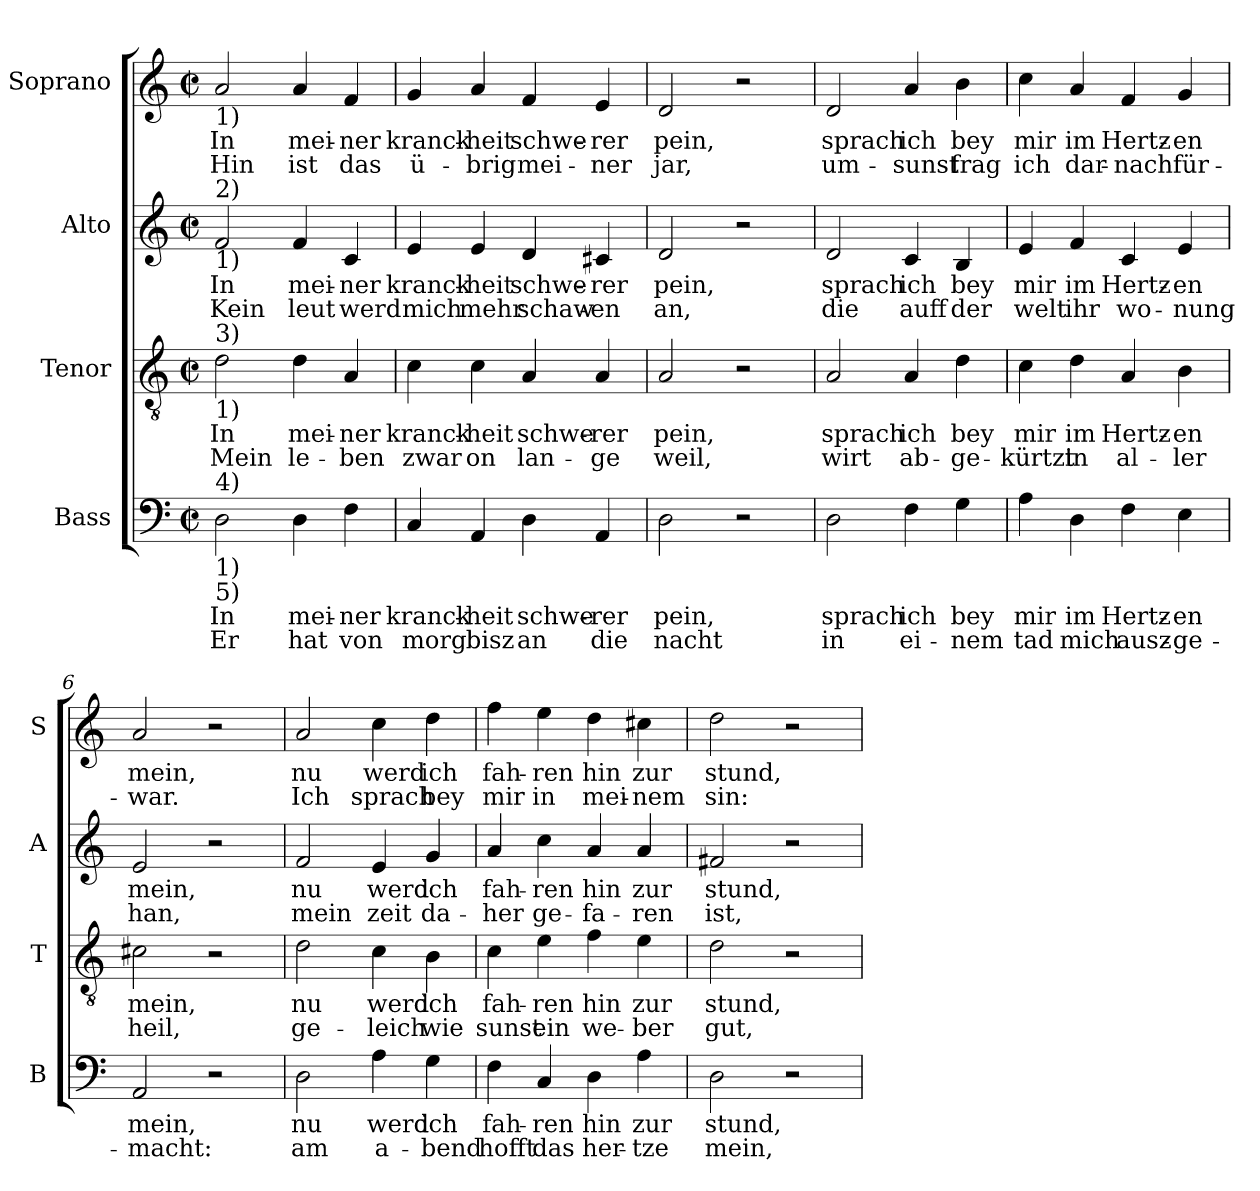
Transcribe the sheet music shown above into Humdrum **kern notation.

**kern	**text	**text	**kern	**text	**text	**kern	**text	**text	**kern	**text	**text
*part4	*part4	*part4	*part3	*part3	*part3	*part2	*part2	*part2	*part1	*part1	*part1
*staff4	*staff4	*staff4	*staff3	*staff3	*staff3	*staff2	*staff2	*staff2	*staff1	*staff1	*staff1
*I"Bass	*	*	*I"Tenor	*	*	*I"Alto	*	*	*I"Soprano	*	*
*I'B	*	*	*I'T	*	*	*I'A	*	*	*I'S	*	*
*clefF4	*	*	*clefGv2	*	*	*clefG2	*	*	*clefG2	*	*
*k[]	*	*	*k[]	*	*	*k[]	*	*	*k[]	*	*
*C:	*	*	*C:	*	*	*C:	*	*	*C:	*	*
*M2/2	*	*	*M2/2	*	*	*M2/2	*	*	*M2/2	*	*
*met(c|)	*	*	*met(c|)	*	*	*met(c|)	*	*	*met(c|)	*	*
=1	=1	=1	=1	=1	=1	=1	=1	=1	=1	=1	=1
!	!	!	!	!	!	!	!	!	!LO:TX:b:t=1)	!	!
!	!	!	!	!	!	!LO:TX:a:t=2)	!	!	!	!	!
!	!	!	!	!	!	!LO:TX:b:t=1)	!	!	!	!	!
!	!	!	!LO:TX:b:t=1)	!	!	!	!	!	!	!	!
!	!	!	!LO:TX:a:t=3)	!	!	!	!	!	!	!	!
!LO:TX:b:t=1)	!	!	!	!	!	!	!	!	!	!	!
!LO:TX:a:t=4)	!	!	!	!	!	!	!	!	!	!	!
!LO:TX:b:t=5)	!	!	!	!	!	!	!	!	!	!	!
!	!LO:LY:b	!LO:LY:b	!	!LO:LY:b	!LO:LY:b	!	!LO:LY:b	!LO:LY:b	!	!LO:LY:b	!LO:LY:b
2D\	In	Er	2d\	In	Mein	2f/	In	Kein	2a/	In	Hin
!	!LO:LY:b	!LO:LY:b	!	!LO:LY:b	!LO:LY:b	!	!LO:LY:b	!LO:LY:b	!	!LO:LY:b	!LO:LY:b
4D\	mei-	hat	4d\	mei-	le-	4f/	mei-	leut	4a/	mei-	ist
!	!LO:LY:b	!LO:LY:b	!	!LO:LY:b	!LO:LY:b	!	!LO:LY:b	!LO:LY:b	!	!LO:LY:b	!LO:LY:b
4F\	-ner	von	4A/	-ner	-ben	4c/	-ner	werd	4f/	-ner	das
=2	=2	=2	=2	=2	=2	=2	=2	=2	=2	=2	=2
!	!LO:LY:b	!LO:LY:b	!	!LO:LY:b	!LO:LY:b	!	!LO:LY:b	!LO:LY:b	!	!LO:LY:b	!LO:LY:b
4C/	kranck-	morg'	4c\	kranck-	zwar	4e/	kranck-	mich	4g/	kranck-	ü-
!	!LO:LY:b	!LO:LY:b	!	!LO:LY:b	!LO:LY:b	!	!LO:LY:b	!LO:LY:b	!	!LO:LY:b	!LO:LY:b
4AA/	-heit	bisz	4c\	-heit	on	4e/	-heit	mehr	4a/	-heit	-brig
!	!LO:LY:b	!LO:LY:b	!	!LO:LY:b	!LO:LY:b	!	!LO:LY:b	!LO:LY:b	!	!LO:LY:b	!LO:LY:b
4D\	schwe-	an	4A/	schwe-	lan-	4d/	schwe-	schaw-	4f/	schwe-	mei-
!	!LO:LY:b	!LO:LY:b	!	!LO:LY:b	!LO:LY:b	!	!LO:LY:b	!LO:LY:b	!	!LO:LY:b	!LO:LY:b
4AA/	-rer	die	4A/	-rer	-ge	4c#X/	-rer	-en	4e/	-rer	-ner
=3	=3	=3	=3	=3	=3	=3	=3	=3	=3	=3	=3
!	!LO:LY:b	!LO:LY:b	!	!LO:LY:b	!LO:LY:b	!	!LO:LY:b	!LO:LY:b	!	!LO:LY:b	!LO:LY:b
2D\	pein,	nacht	2A/	pein,	weil,	2d/	pein,	an,	2d/	pein,	jar,
2r	.	.	2r	.	.	2r	.	.	2r	.	.
=4	=4	=4	=4	=4	=4	=4	=4	=4	=4	=4	=4
!	!LO:LY:b	!LO:LY:b	!	!LO:LY:b	!LO:LY:b	!	!LO:LY:b	!LO:LY:b	!	!LO:LY:b	!LO:LY:b
2D\	sprach	in	2A/	sprach	wirt	2d/	sprach	die	2d/	sprach	um-
!	!LO:LY:b	!LO:LY:b	!	!LO:LY:b	!LO:LY:b	!	!LO:LY:b	!LO:LY:b	!	!LO:LY:b	!LO:LY:b
4F\	ich	ei-	4A/	ich	ab-	4c/	ich	auff	4a/	ich	-sunst
!	!LO:LY:b	!LO:LY:b	!	!LO:LY:b	!LO:LY:b	!	!LO:LY:b	!LO:LY:b	!	!LO:LY:b	!LO:LY:b
4G\	bey	-nem	4d\	bey	-ge-	4B/	bey	der	4b\	bey	frag
!!LO:LB:g=z
=5	=5	=5	=5	=5	=5	=5	=5	=5	=5	=5	=5
!	!LO:LY:b	!LO:LY:b	!	!LO:LY:b	!LO:LY:b	!	!LO:LY:b	!LO:LY:b	!	!LO:LY:b	!LO:LY:b
4A\	mir	tad	4c\	mir	-kürtzt	4e/	mir	welt	4cc\	mir	ich
!	!LO:LY:b	!LO:LY:b	!	!LO:LY:b	!LO:LY:b	!	!LO:LY:b	!LO:LY:b	!	!LO:LY:b	!LO:LY:b
4D\	im	mich	4d\	im	in	4f/	im	ihr	4a/	im	dar-
!	!LO:LY:b	!LO:LY:b	!	!LO:LY:b	!LO:LY:b	!	!LO:LY:b	!LO:LY:b	!	!LO:LY:b	!LO:LY:b
4F\	Hertz-	ausz-	4A/	Hertz-	al-	4c/	Hertz-	wo-	4f/	Hertz-	-nach
!	!LO:LY:b	!LO:LY:b	!	!LO:LY:b	!LO:LY:b	!	!LO:LY:b	!LO:LY:b	!	!LO:LY:b	!LO:LY:b
4E\	-en	-ge-	4B\	-en	-ler	4e/	-en	-nung	4g/	-en	für-
=6	=6	=6	=6	=6	=6	=6	=6	=6	=6	=6	=6
!	!LO:LY:b	!LO:LY:b	!	!LO:LY:b	!LO:LY:b	!	!LO:LY:b	!LO:LY:b	!	!LO:LY:b	!LO:LY:b
2AA/	mein,	-macht:	2c#X\	mein,	heil,	2e/	mein,	han,	2a/	mein,	-war.
2r	.	.	2r	.	.	2r	.	.	2r	.	.
=7	=7	=7	=7	=7	=7	=7	=7	=7	=7	=7	=7
!	!LO:LY:b	!LO:LY:b	!	!LO:LY:b	!LO:LY:b	!	!LO:LY:b	!LO:LY:b	!	!LO:LY:b	!LO:LY:b
2D\	nu	am	2d\	nu	ge-	2f/	nu	mein	2a/	nu	Ich
!	!LO:LY:b	!LO:LY:b	!	!LO:LY:b	!LO:LY:b	!	!LO:LY:b	!LO:LY:b	!	!LO:LY:b	!LO:LY:b
4A\	werd	a-	4c\	werd	-leich	4e/	werd	zeit	4cc\	werd	sprach
!	!LO:LY:b	!LO:LY:b	!	!LO:LY:b	!LO:LY:b	!	!LO:LY:b	!LO:LY:b	!	!LO:LY:b	!LO:LY:b
4G\	ich	-bend	4B\	ich	wie	4g/	ich	da-	4dd\	ich	bey
=8	=8	=8	=8	=8	=8	=8	=8	=8	=8	=8	=8
!	!LO:LY:b	!LO:LY:b	!	!LO:LY:b	!LO:LY:b	!	!LO:LY:b	!LO:LY:b	!	!LO:LY:b	!LO:LY:b
4F\	fah-	hofft	4c\	fah-	sunst	4a/	fah-	-her	4ff\	fah-	mir
!	!LO:LY:b	!LO:LY:b	!	!LO:LY:b	!LO:LY:b	!	!LO:LY:b	!LO:LY:b	!	!LO:LY:b	!LO:LY:b
4C/	-ren	das	4e\	-ren	ein	4cc\	-ren	ge-	4ee\	-ren	in
!	!LO:LY:b	!LO:LY:b	!	!LO:LY:b	!LO:LY:b	!	!LO:LY:b	!LO:LY:b	!	!LO:LY:b	!LO:LY:b
4D\	hin	her-	4f\	hin	we-	4a/	hin	-fa-	4dd\	hin	mei-
!	!LO:LY:b	!LO:LY:b	!	!LO:LY:b	!LO:LY:b	!	!LO:LY:b	!LO:LY:b	!	!LO:LY:b	!LO:LY:b
4A\	zur	-tze	4e\	zur	-ber	4a/	zur	-ren	4cc#X\	zur	-nem
!!LO:PB:g=z
=9	=9	=9	=9	=9	=9	=9	=9	=9	=9	=9	=9
!	!LO:LY:b	!LO:LY:b	!	!LO:LY:b	!LO:LY:b	!	!LO:LY:b	!LO:LY:b	!	!LO:LY:b	!LO:LY:b
2D\	stund,	mein,	2d\	stund,	gut,	2f#X/	stund,	ist,	2dd\	stund,	sin:
2r	.	.	2r	.	.	2r	.	.	2r	.	.
=	=	=	=	=	=	=	=	=	=	=	=
*-	*-	*-	*-	*-	*-	*-	*-	*-	*-	*-	*-
